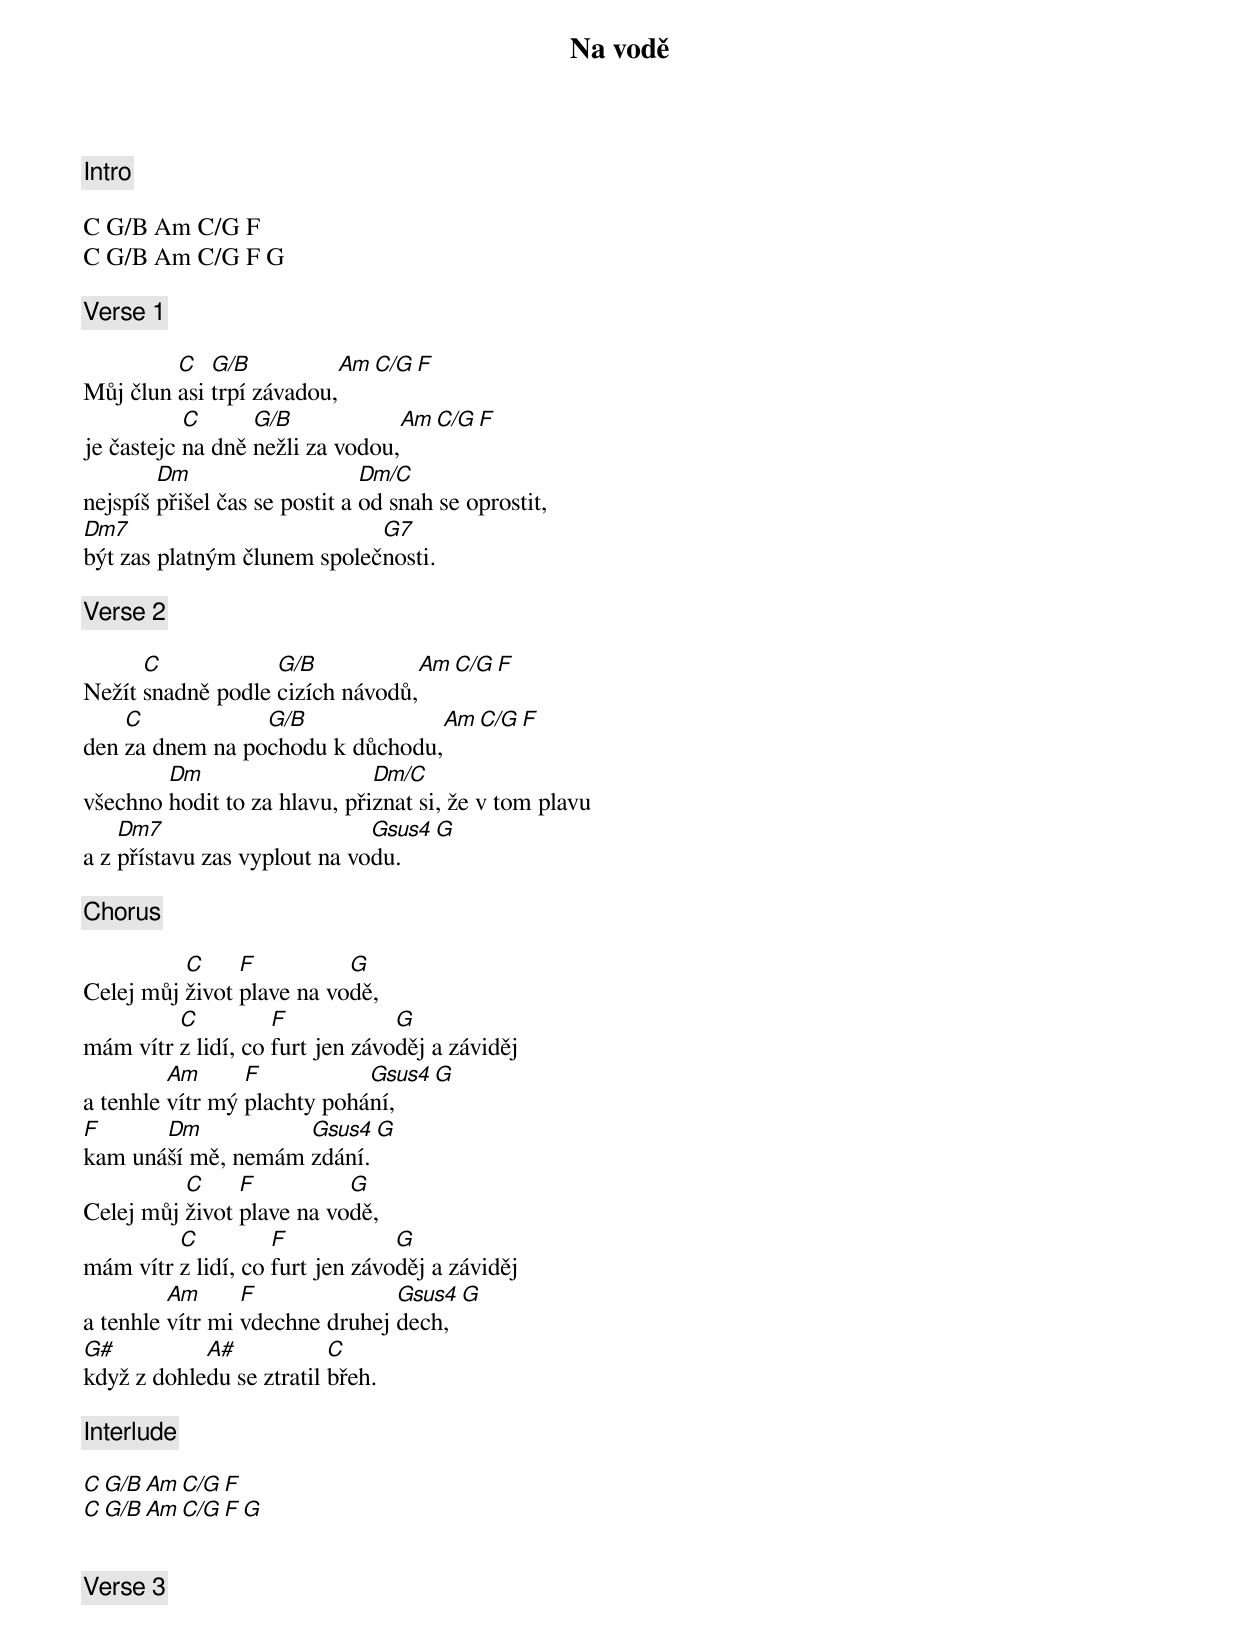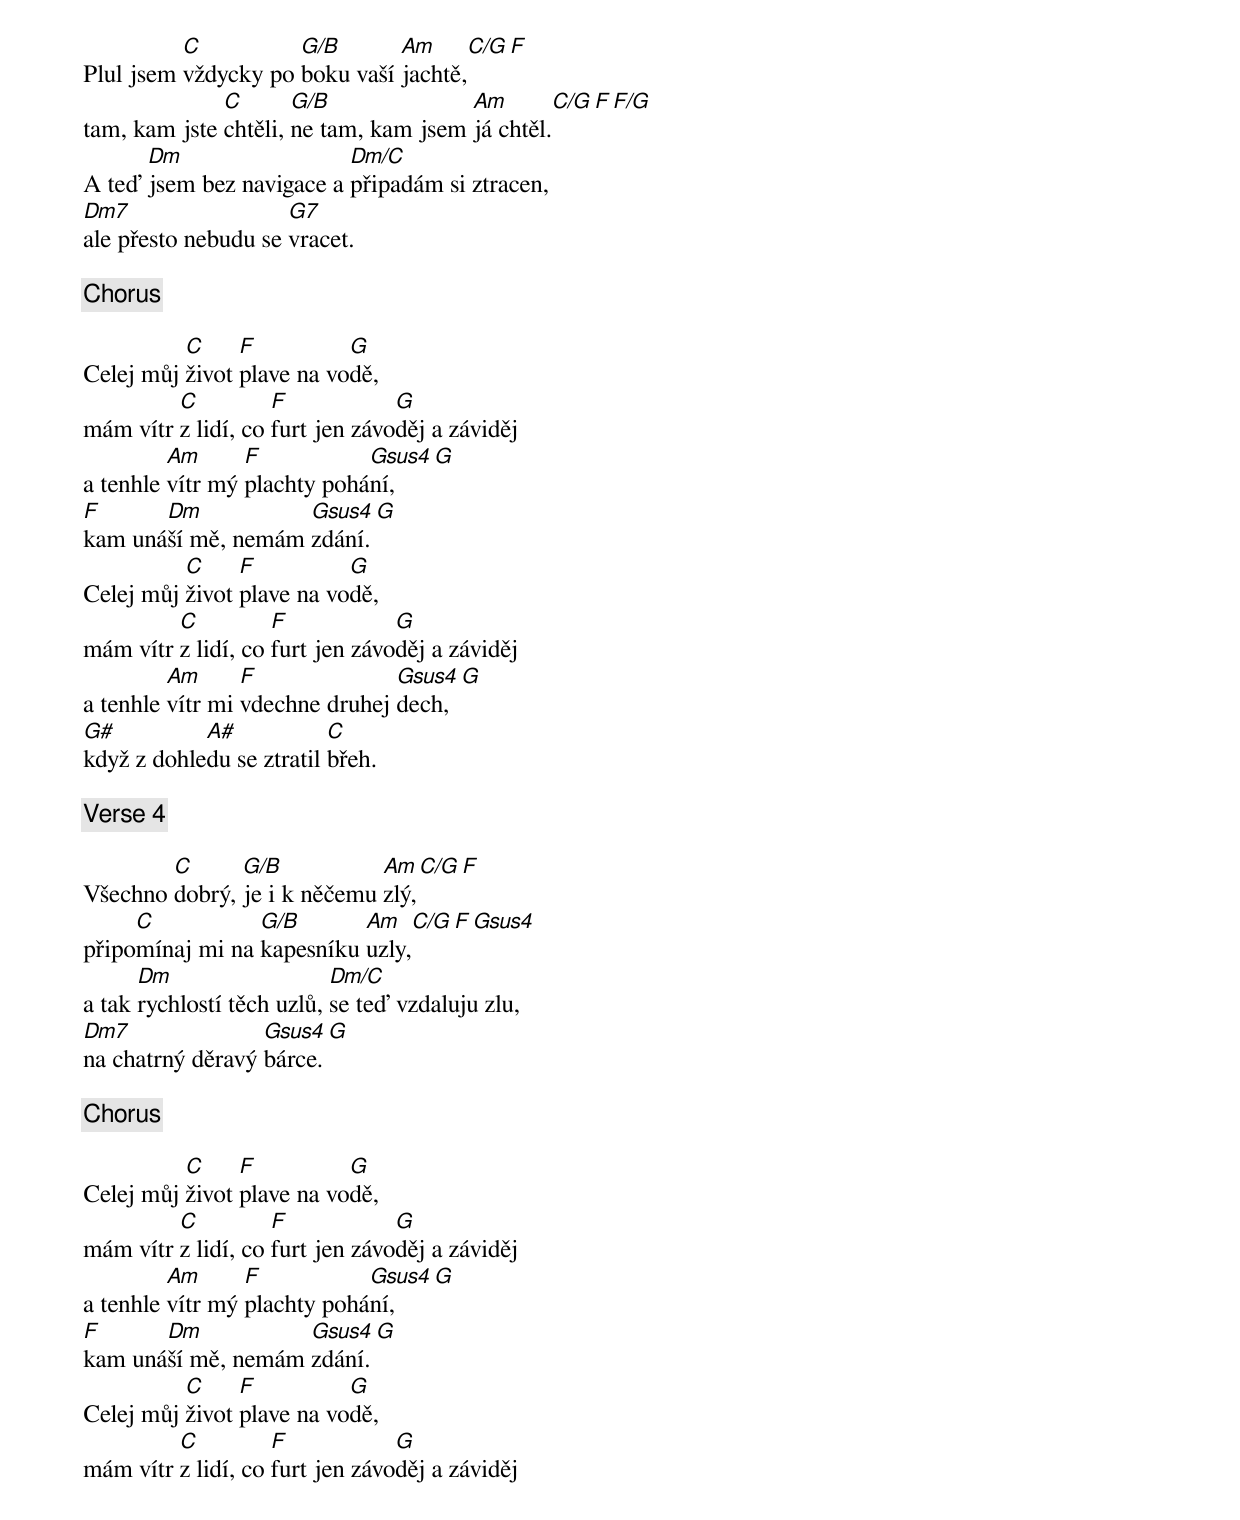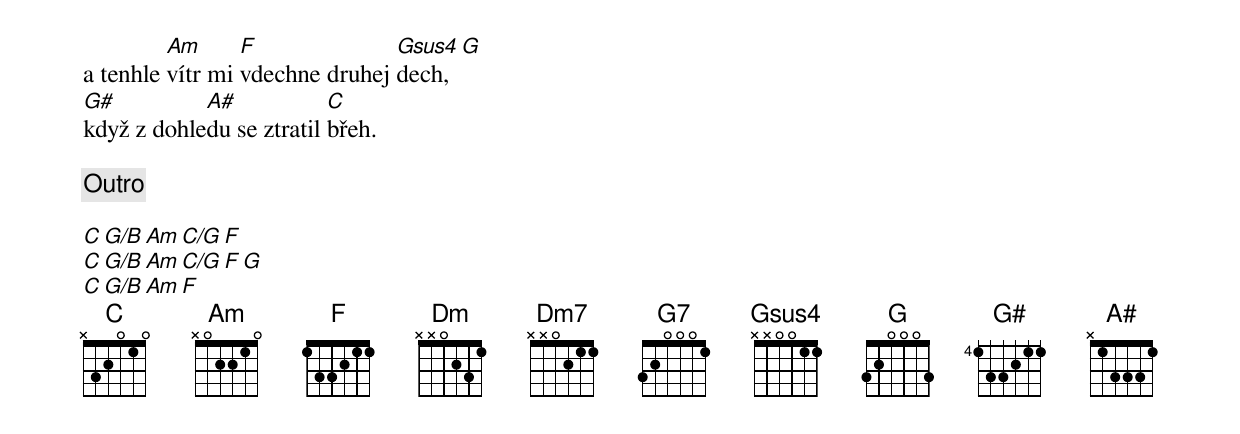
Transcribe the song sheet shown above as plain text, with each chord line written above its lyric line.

Na vodě

[Intro]

C G/B Am C/G F
C G/B Am C/G F G

[Verse 1]

         C   G/B          Am C/G F
Můj člun asi trpí závadou,
           C      G/B             Am C/G F
je častejc na dně nežli za vodou,
        Dm                     Dm/C
nejspíš přišel čas se postit a od snah se oprostit,
Dm7                          G7
být zas platným člunem společnosti.

[Verse 2]

      C            G/B            Am C/G F
Nežít snadně podle cizích návodů,
    C            G/B              Am C/G F
den za dnem na pochodu k důchodu,
        Dm                    Dm/C
všechno hodit to za hlavu, přiznat si, že v tom plavu
    Dm7                       Gsus4 G
a z přístavu zas vyplout na vodu.

[Chorus]

          C     F          G
Celej můj život plave na vodě,
         C          F            G
mám vítr z lidí, co furt jen závoděj a záviděj
         Am      F           Gsus4 G
a tenhle vítr mý plachty pohání,
F      Dm           Gsus4  G
kam unáší mě, nemám zdání.
          C     F          G
Celej můj život plave na vodě,
         C          F            G
mám vítr z lidí, co furt jen závoděj a záviděj
         Am      F              Gsus4 G
a tenhle vítr mi vdechne druhej dech,
G#          A#            C
když z dohledu se ztratil břeh.

[Interlude]

C G/B Am C/G F
C G/B Am C/G F G


[Verse 3]

          C          G/B       Am      C/G F
Plul jsem vždycky po boku vaší jachtě,
              C       G/B              Am       C/G F F/G
tam, kam jste chtěli, ne tam, kam jsem já chtěl.
      Dm                  Dm/C
A teď jsem bez navigace a připadám si ztracen,
Dm7                  G7
ale přesto nebudu se vracet.

[Chorus]

          C     F          G
Celej můj život plave na vodě,
         C          F            G
mám vítr z lidí, co furt jen závoděj a záviděj
         Am      F           Gsus4 G
a tenhle vítr mý plachty pohání,
F      Dm           Gsus4  G
kam unáší mě, nemám zdání.
          C     F          G
Celej můj život plave na vodě,
         C          F            G
mám vítr z lidí, co furt jen závoděj a záviděj
         Am      F              Gsus4 G
a tenhle vítr mi vdechne druhej dech,
G#          A#            C
když z dohledu se ztratil břeh.

[Verse 4]

        C      G/B           Am   C/G F
Všechno dobrý, je i k něčemu zlý,
     C           G/B       Am    C/G F Gsus4
připomínaj mi na kapesníku uzly,
      Dm                   Dm/C
a tak rychlostí těch uzlů, se teď vzdaluju zlu,
Dm7               Gsus4  G
na chatrný děravý bárce.

[Chorus]

          C     F          G
Celej můj život plave na vodě,
         C          F            G
mám vítr z lidí, co furt jen závoděj a záviděj
         Am      F           Gsus4 G
a tenhle vítr mý plachty pohání,
F      Dm           Gsus4  G
kam unáší mě, nemám zdání.
          C     F          G
Celej můj život plave na vodě,
         C          F            G
mám vítr z lidí, co furt jen závoděj a záviděj
         Am      F              Gsus4 G
a tenhle vítr mi vdechne druhej dech,
G#          A#            C
když z dohledu se ztratil břeh.

[Outro]

C G/B Am C/G F
C G/B Am C/G F G
C G/B Am F
